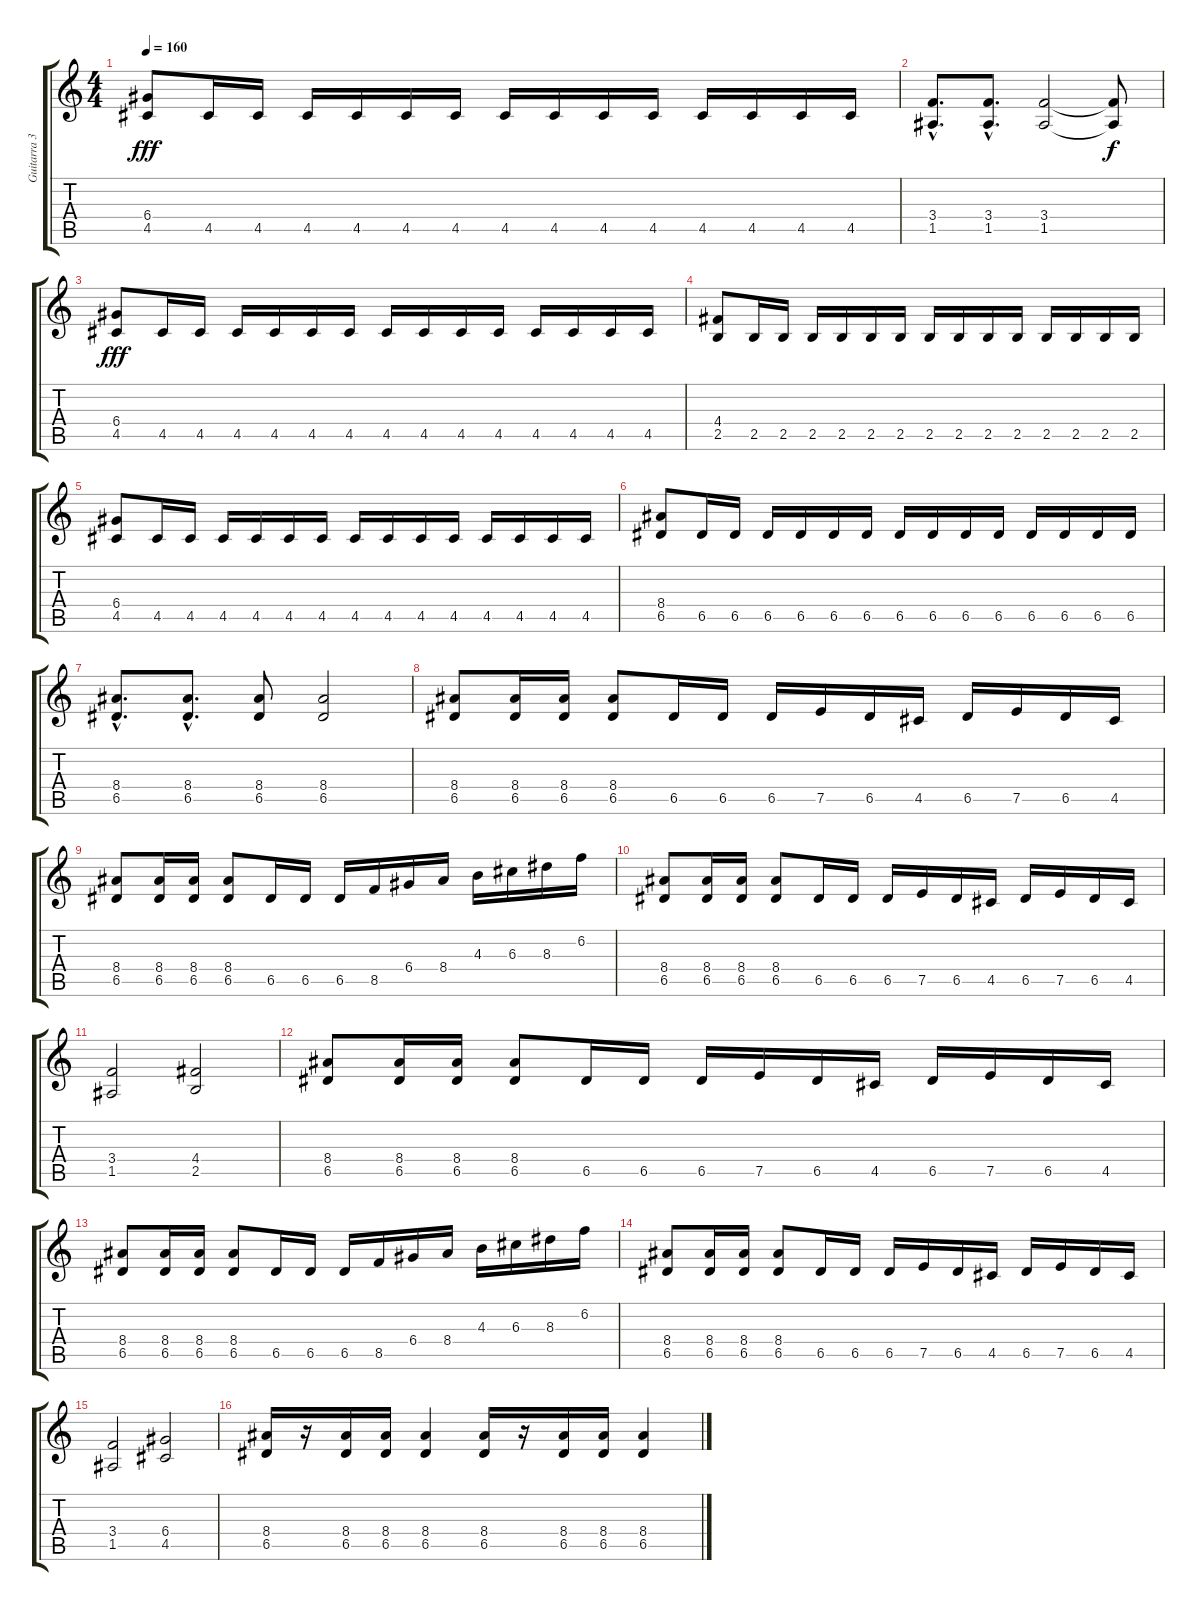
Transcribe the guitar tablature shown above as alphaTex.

\track ("Guitarra 3" "Guitarra 3") {instrument overdrivenguitar}
\staff {score tabs}
\tuning (E4 B3 G3 D3 A2 E2) {hide}
\ts (4 4)
\tempo 160
\clef g2
\ks c
(6.4 4.5).8{dy fff} 4.5.16 4.5.16 4.5.16 4.5.16 4.5.16 4.5.16 4.5.16 4.5.16 4.5.16 4.5.16 4.5.16 4.5.16 4.5.16 4.5.16 |
(3.4{hac} 1.5{hac}).8{d} (3.4{hac} 1.5{hac}).8{d} (3.4 1.5).2 (3.4{t} 1.5{t}).8{dy f} |
(6.4 4.5).8{dy fff} 4.5.16 4.5.16 4.5.16 4.5.16 4.5.16 4.5.16 4.5.16 4.5.16 4.5.16 4.5.16 4.5.16 4.5.16 4.5.16 4.5.16 |
(4.4 2.5).8 2.5.16 2.5.16 2.5.16 2.5.16 2.5.16 2.5.16 2.5.16 2.5.16 2.5.16 2.5.16 2.5.16 2.5.16 2.5.16 2.5.16 |
(6.4 4.5).8 4.5.16 4.5.16 4.5.16 4.5.16 4.5.16 4.5.16 4.5.16 4.5.16 4.5.16 4.5.16 4.5.16 4.5.16 4.5.16 4.5.16 |
(8.4 6.5).8 6.5.16 6.5.16 6.5.16 6.5.16 6.5.16 6.5.16 6.5.16 6.5.16 6.5.16 6.5.16 6.5.16 6.5.16 6.5.16 6.5.16 |
(8.4{hac} 6.5{hac}).8{d} (8.4{hac} 6.5{hac}).8{d} (8.4 6.5).8 (8.4 6.5).2 |
(8.4 6.5).8 (8.4 6.5).16 (8.4 6.5).16 (8.4 6.5).8 6.5.16 6.5.16 6.5.16 7.5.16 6.5.16 4.5.16 6.5.16 7.5.16 6.5.16 4.5.16 |
(8.4 6.5).8 (8.4 6.5).16 (8.4 6.5).16 (8.4 6.5).8 6.5.16 6.5.16 6.5.16 8.5.16 6.4.16 8.4.16 4.3.16 6.3.16 8.3.16 6.2.16 |
(8.4 6.5).8 (8.4 6.5).16 (8.4 6.5).16 (8.4 6.5).8 6.5.16 6.5.16 6.5.16 7.5.16 6.5.16 4.5.16 6.5.16 7.5.16 6.5.16 4.5.16 |
(3.4 1.5).2 (4.4 2.5).2 |
(8.4 6.5).8 (8.4 6.5).16 (8.4 6.5).16 (8.4 6.5).8 6.5.16 6.5.16 6.5.16 7.5.16 6.5.16 4.5.16 6.5.16 7.5.16 6.5.16 4.5.16 |
(8.4 6.5).8 (8.4 6.5).16 (8.4 6.5).16 (8.4 6.5).8 6.5.16 6.5.16 6.5.16 8.5.16 6.4.16 8.4.16 4.3.16 6.3.16 8.3.16 6.2.16 |
(8.4 6.5).8 (8.4 6.5).16 (8.4 6.5).16 (8.4 6.5).8 6.5.16 6.5.16 6.5.16 7.5.16 6.5.16 4.5.16 6.5.16 7.5.16 6.5.16 4.5.16 |
(3.4 1.5).2 (6.4 4.5).2 |
(8.4 6.5).16 r.16 (8.4 6.5).16 (8.4 6.5).16 (8.4 6.5).4 (8.4 6.5).16 r.16 (8.4 6.5).16 (8.4 6.5).16 (8.4 6.5).4
